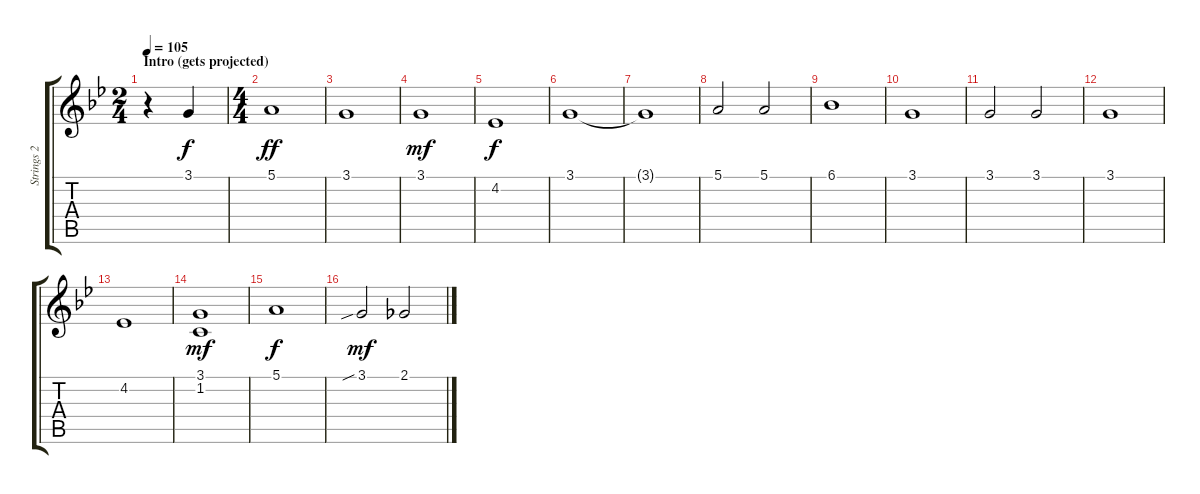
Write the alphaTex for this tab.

\track ("Strings 2" "Strings 2") {instrument stringensemble1}
\staff {score tabs}
\tuning (E4 B3 G3 D3 A2 E2) {hide}
\ts (2 4)
\section ("" "Intro (gets projected)")
\tempo 105
\tempo 90
\tempo 105
\clef g2
\ks bb
r.4{dy f instrument stringensemble1} 3.1.4 |
\ts (4 4)
5.1.1{dy ff} |
3.1.1 |
3.1.1{dy mf} |
4.2.1{dy f} |
3.1.1 |
3.1{t}.1 |
5.1.2 5.1.2 |
6.1.1 |
3.1.1 |
3.1.2 3.1.2 |
3.1.1 |
4.2.1 |
(3.1 1.2).1{dy mf} |
5.1.1{dy f} |
3.1{sib}.2{dy mf} 2.1.2
